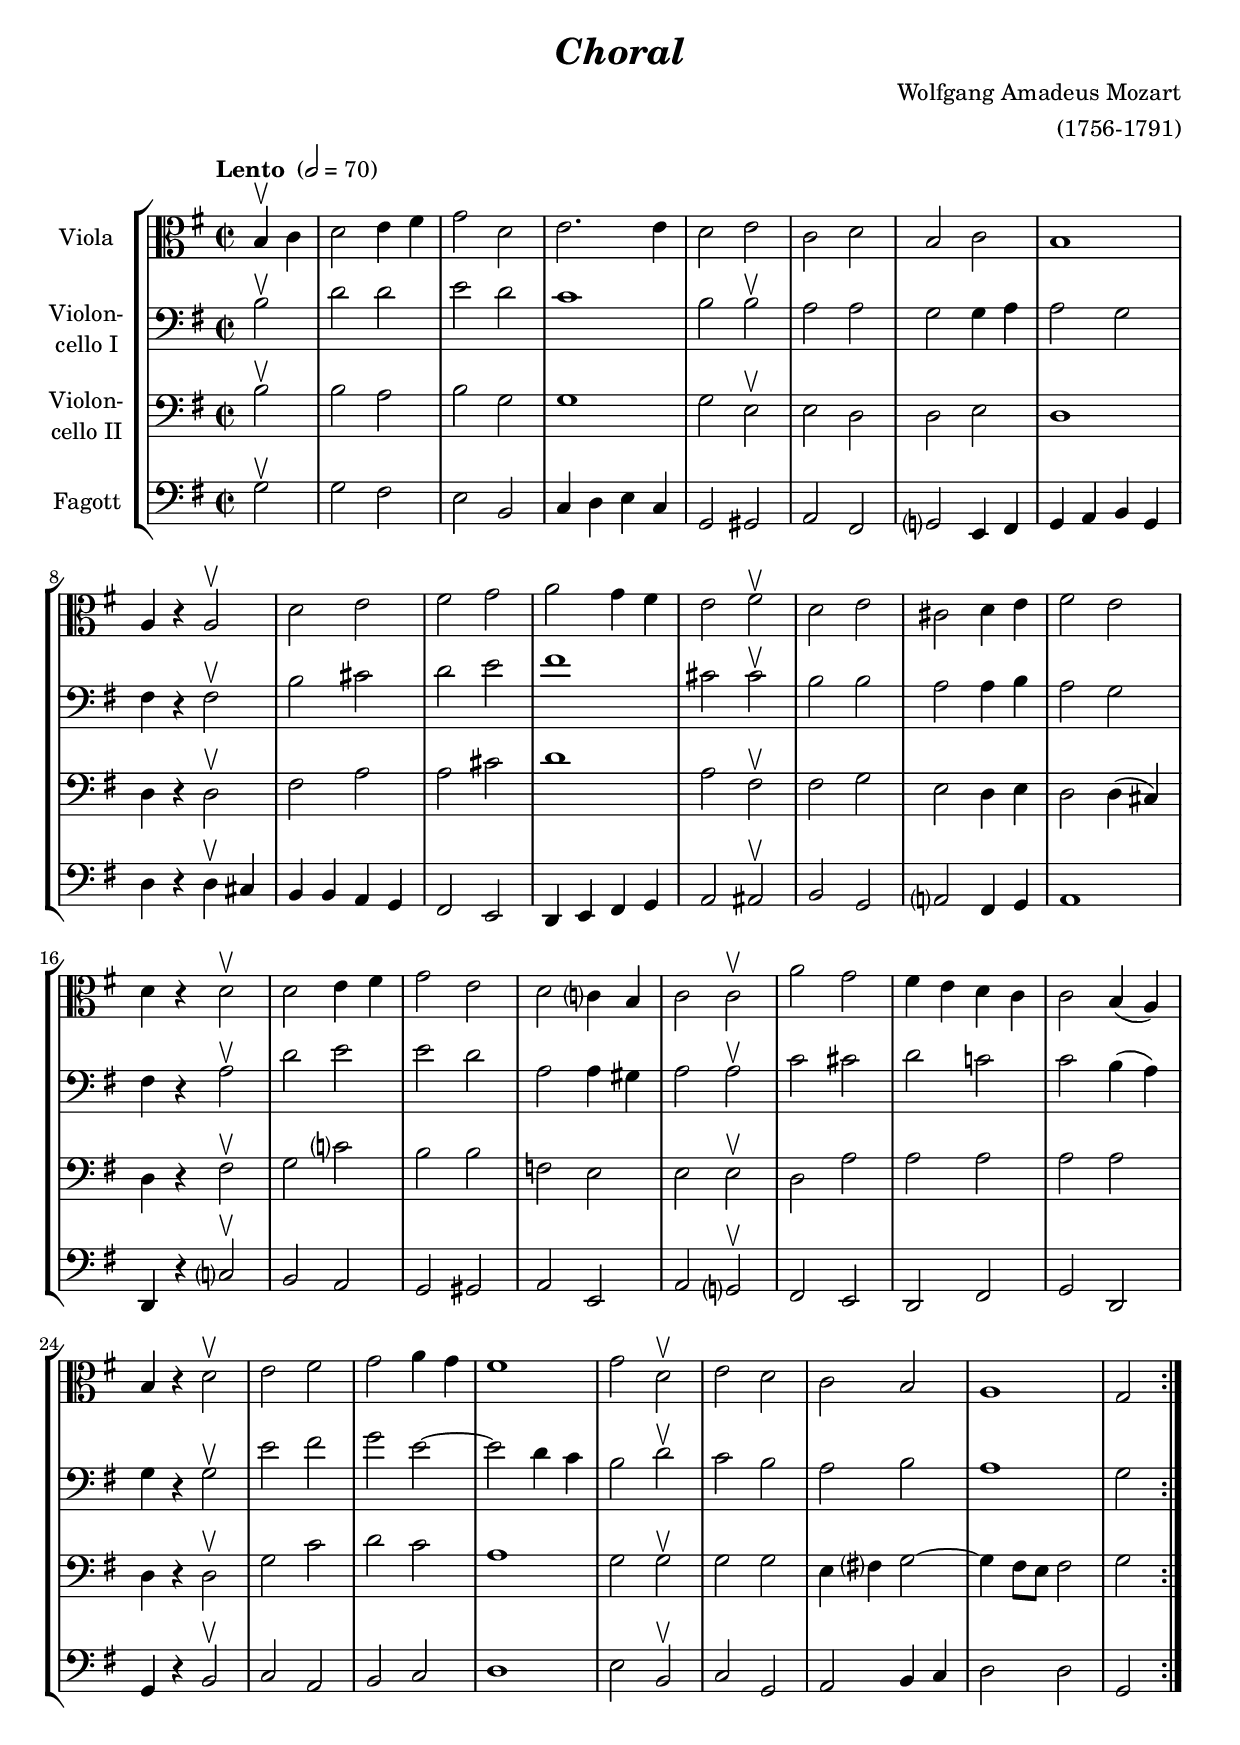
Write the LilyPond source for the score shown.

\version "2.18.2"
\include "deutsch.ly"
  
#(set-global-staff-size 20)

\header {
  title     = \markup \bold \italic "Choral"
  composer  = "Wolfgang Amadeus Mozart"
  arranger  = "(1756-1791)"
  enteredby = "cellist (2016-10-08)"
%  piece     = ""
}

voiceconsts = {
  \key g \major
  \time 2/2
  \clef "bass"
% \numericTimeSignature
  \compressFullBarRests
  \tempo "Lento " 2=70
}

%minstr = "harpsichord"
mist = "string ensemble 1"
%minstr = "accordion"
miba = "bassoon"
%milo = "drawbar organ"
milo = "harpsichord"

va = \relative c' {
  \voiceconsts
  \clef "alto"

  \repeat volta 2 {
    \partial 2 h4\upbow c
    d2 e4 fis
    g2 d
    e2. e4
    d2 e
    c d
    h c
    h1
    a4 r a2\upbow
    d e
    fis g

    a g4 fis
    e2 fis\upbow
    d e
    cis d4 e
    fis2 e
    d4 r d2\upbow
    d e4 fis
    g2 e
    d c?4 h
    c2 c\upbow
    a' g

    fis4 e d c
    c2 h4( a)
    h r d2\upbow
    e fis
    g a4 g
    fis1
    g2 d\upbow
    e d
    c h
    a1
    g2
  }
}

vb = \relative c' {
  \voiceconsts

  \repeat volta 2 {
    \partial 2 h2\upbow
    d d
    e d
    c1
    h2 h\upbow
    a a
    g g4 a
    a2 g
    fis4 r fis2\upbow
    h cis
    d e

    fis1
    cis2 cis\upbow
    h h
    a a4 h
    a2 g
    fis4 r a2\upbow
    d e
    e d
    a a4 gis
    a2 a\upbow
    c cis

    d c!
    c h4( a)
    g r g2\upbow
    e' fis
    g e~
    e d4 c
    h2 d\upbow
    c h
    a h
    a1
    g2
  }
}

vc = \relative c' {
  \voiceconsts

  \repeat volta 2 {
    \partial 2 h2\upbow
    h a
    h g
    g1
    g2 e\upbow
    e d
    d e
    d1
    d4 r d2\upbow
    fis a
    a cis

    d1
    a2 fis\upbow
    fis g
    e d4 e
    d2 d4( cis)
    d r fis2\upbow
    g c?
    h h
    f e
    e e\upbow
    d a'

    a a
    a a
    d,4 r d2\upbow
    g c
    d c
    a1
    g2 g\upbow
    g g
    e4 fis? g2~
    g4 fis8 e fis2
    g
  }
}

vd = \relative c' {
  \voiceconsts

  \repeat volta 2 {
    \partial 2 g2\upbow
    g fis
    e h
    c4 d e c
    g2 gis
    a fis
    g? e4 fis
    g a h g
    d' r d\upbow cis
    h h a g
    fis2 e

    d4 e fis g
    a2 ais\upbow
    h g
    a? fis4 g
    a1
    d,4 r c'?2\upbow
    h a
    g gis
    a e
    a g?\upbow
    fis e

    d fis
    g d
    g4 r h2\upbow
    c a
    h c
    d1
    e2 h\upbow
    c g
    a h4 c
    d2 d
    g,
  }
}


music = \new StaffGroup <<
      \new Staff {
	\set Staff.midiInstrument = \mist
	\set Staff.instrumentName = \markup \center-column { "Viola" }
	\transpose g g { \va }
      }

      \new Staff {
	\set Staff.midiInstrument = \mist
	\set Staff.instrumentName = \markup \center-column { "Violon-" "cello I" }
	\transpose g g { \vb }
      }

      \new Staff {
	\set Staff.midiInstrument = \miba
	\set Staff.instrumentName = \markup \center-column { "Violon-" "cello II" }
	\transpose g g { \vc }
      }

      \new Staff {
	\set Staff.midiInstrument = \miba
	\set Staff.instrumentName = \markup \center-column { "Fagott" }
	\transpose g g { \vd }
      }
>>

\book {
  \score {
    \music
    \layout {}
  }

  \score {
    \unfoldRepeats \music

    \midi {
      \context {
        \Score
      }
    }
  }
}
